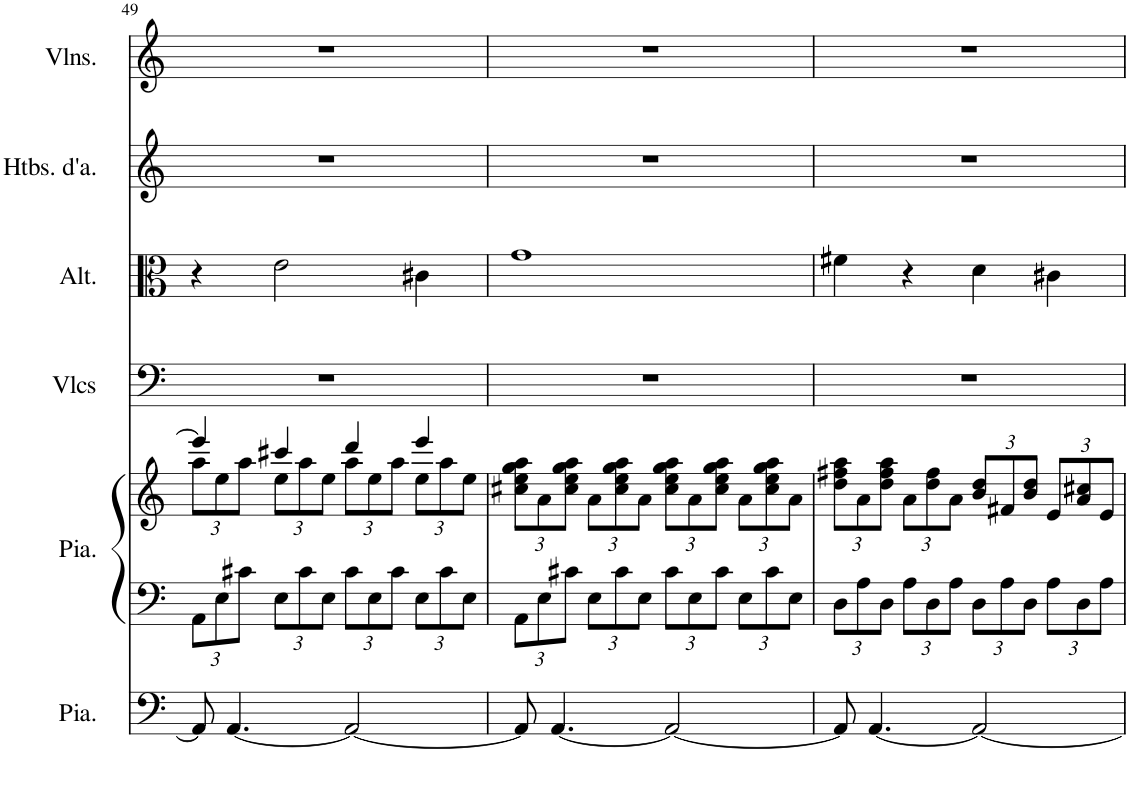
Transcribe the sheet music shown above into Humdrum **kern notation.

**kern	**kern	**kern	**kern	**kern	**kern	**kern
*part6	*part5	*part5	*part4	*part3	*part2	*part1
*staff7	*staff6	*staff5	*staff4	*staff3	*staff2	*staff1
*I"Piano, Pedals	*I"Piano, Organ	*	*I"Violoncelles, Bass	*I"Altos, Tenor	*I"Hautbois d'amour, Alto	*I"Violons, Soprano
*I'Pia.	*I'Pia.	*	*I'Vlcs	*I'Alt.	*I'Htbs. d'a.	*I'Vlns.
!!LO:PB:g=z
*clefF4	*clefF4	*clefG2	*clefF4	*clefC3	*clefG2	*clefG2
*	*	*	*	*	*Trd2c3	*
*k[]	*k[]	*k[]	*k[]	*k[]	*k[]	*k[]
*M4/4	*M4/4	*M4/4	*M4/4	*M4/4	*M4/4	*M4/4
=49	=49	=49	=49	=49	=49	=49
*	*	*^	*	*	*	*
*	*Xbrackettup	*	*Xbrackettup	*	*	*	*
8AA/]	12AA\L	4eee/]	12aa\L	1r	4r	1r	1r
.	12E\	.	12ee\	.	.	.	.
[4.AA/	.	.	.	.	.	.	.
.	12c#X\J	.	12aa\J	.	.	.	.
.	12E\L	4ccc#X/	12ee\L	.	2e\	.	.
.	12c#\	.	12aa\	.	.	.	.
.	12E\J	.	12ee\J	.	.	.	.
2AA/_	12c#\L	4ddd/	12aa\L	.	.	.	.
.	12E\	.	12ee\	.	.	.	.
.	12c#\J	.	12aa\J	.	.	.	.
.	12E\L	4eee/	12ee\L	.	4c#X\	.	.
.	12c#\	.	12aa\	.	.	.	.
.	12E\J	.	12ee\J	.	.	.	.
*	*	*v	*v	*	*	*	*
=50	=50	=50	=50	=50	=50	=50
8AA/]	12AA\L	12cc#X\ 12ee\ 12gg\ 12aa\L	1r	1g	1r	1r
.	12E\	12a\	.	.	.	.
[4.AA/	.	.	.	.	.	.
.	12c#X\J	12cc#\ 12ee\ 12gg\ 12aa\J	.	.	.	.
.	12E\L	12a\L	.	.	.	.
.	12c#\	12cc#\ 12ee\ 12gg\ 12aa\	.	.	.	.
.	12E\J	12a\J	.	.	.	.
2AA/_	12c#\L	12cc#\ 12ee\ 12gg\ 12aa\L	.	.	.	.
.	12E\	12a\	.	.	.	.
.	12c#\J	12cc#\ 12ee\ 12gg\ 12aa\J	.	.	.	.
.	12E\L	12a\L	.	.	.	.
.	12c#\	12cc#\ 12ee\ 12gg\ 12aa\	.	.	.	.
.	12E\J	12a\J	.	.	.	.
=51	=51	=51	=51	=51	=51	=51
8AA/]	12D\L	12dd\ 12ff#X\ 12aa\L	1r	4f#X\	1r	1r
.	12A\	12a\	.	.	.	.
[4.AA/	.	.	.	.	.	.
.	12D\J	12dd\ 12ff#\ 12aa\J	.	.	.	.
.	12A\L	12a\L	.	4r	.	.
.	12D\	12dd\ 12ff#\	.	.	.	.
.	12A\J	12a\J	.	.	.	.
2AA/_	12D\L	12b/ 12dd/L	.	4d\	.	.
.	12A\	12f#X/	.	.	.	.
.	12D\J	12b/ 12dd/J	.	.	.	.
.	12A\L	12e/L	.	4c#X\	.	.
.	12D\	12a/ 12cc#X/	.	.	.	.
.	12A\J	12e/J	.	.	.	.
=	=	=	=	=	=	=
*-	*-	*-	*-	*-	*-	*-
